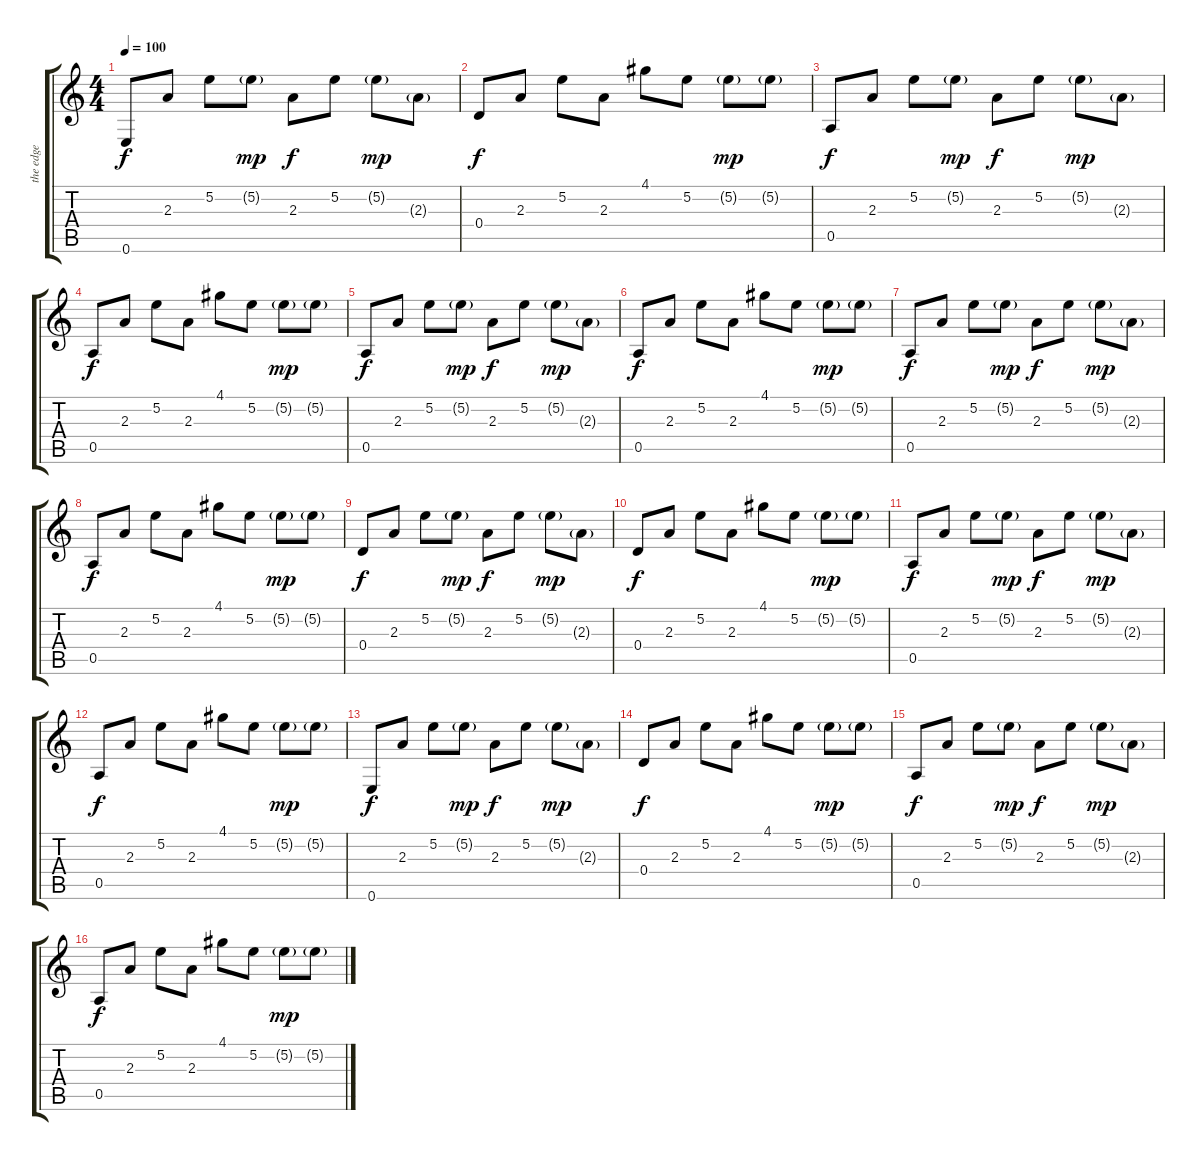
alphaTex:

\track ("the edge" "the edge") {instrument acousticguitarsteel}
\staff {score tabs}
\tuning (E4 B3 G3 D3 A2 E2) {hide}
\ts (4 4)
\tempo 100
\clef g2
\ks c
0.6.8{dy f} 2.3.8 5.2.8 5.2{g}.8{dy mp} 2.3.8{dy f} 5.2.8 5.2{g}.8{dy mp} 2.3{g}.8 |
0.4.8{dy f} 2.3.8 5.2.8 2.3.8 4.1.8 5.2.8 5.2{g}.8{dy mp} 5.2{g}.8 |
0.5.8{dy f} 2.3.8 5.2.8 5.2{g}.8{dy mp} 2.3.8{dy f} 5.2.8 5.2{g}.8{dy mp} 2.3{g}.8 |
0.5.8{dy f} 2.3.8 5.2.8 2.3.8 4.1.8 5.2.8 5.2{g}.8{dy mp} 5.2{g}.8 |
0.5.8{dy f} 2.3.8 5.2.8 5.2{g}.8{dy mp} 2.3.8{dy f} 5.2.8 5.2{g}.8{dy mp} 2.3{g}.8 |
0.5.8{dy f} 2.3.8 5.2.8 2.3.8 4.1.8 5.2.8 5.2{g}.8{dy mp} 5.2{g}.8 |
0.5.8{dy f} 2.3.8 5.2.8 5.2{g}.8{dy mp} 2.3.8{dy f} 5.2.8 5.2{g}.8{dy mp} 2.3{g}.8 |
0.5.8{dy f} 2.3.8 5.2.8 2.3.8 4.1.8 5.2.8 5.2{g}.8{dy mp} 5.2{g}.8 |
0.4.8{dy f} 2.3.8 5.2.8 5.2{g}.8{dy mp} 2.3.8{dy f} 5.2.8 5.2{g}.8{dy mp} 2.3{g}.8 |
0.4.8{dy f} 2.3.8 5.2.8 2.3.8 4.1.8 5.2.8 5.2{g}.8{dy mp} 5.2{g}.8 |
0.5.8{dy f} 2.3.8 5.2.8 5.2{g}.8{dy mp} 2.3.8{dy f} 5.2.8 5.2{g}.8{dy mp} 2.3{g}.8 |
0.5.8{dy f} 2.3.8 5.2.8 2.3.8 4.1.8 5.2.8 5.2{g}.8{dy mp} 5.2{g}.8 |
0.6.8{dy f} 2.3.8 5.2.8 5.2{g}.8{dy mp} 2.3.8{dy f} 5.2.8 5.2{g}.8{dy mp} 2.3{g}.8 |
0.4.8{dy f} 2.3.8 5.2.8 2.3.8 4.1.8 5.2.8 5.2{g}.8{dy mp} 5.2{g}.8 |
0.5.8{dy f} 2.3.8 5.2.8 5.2{g}.8{dy mp} 2.3.8{dy f} 5.2.8 5.2{g}.8{dy mp} 2.3{g}.8 |
0.5.8{dy f} 2.3.8 5.2.8 2.3.8 4.1.8 5.2.8 5.2{g}.8{dy mp} 5.2{g}.8
